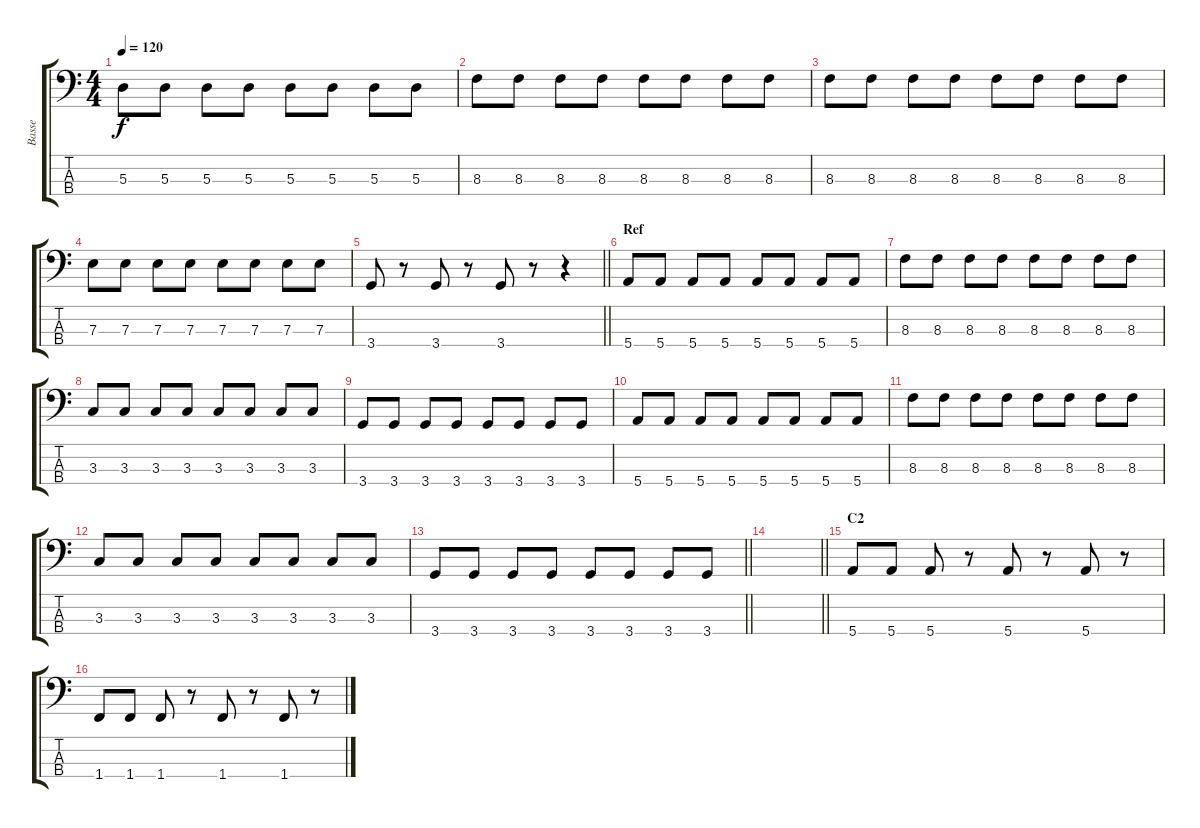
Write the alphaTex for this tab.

\track ("Basse" "Basse") {instrument electricbassfinger}
\staff {score tabs}
\tuning (G2 D2 A1 E1) {hide}
\ts (4 4)
\tempo 120
\clef f4
\ks c
5.3.8{dy f} 5.3.8 5.3.8 5.3.8 5.3.8 5.3.8 5.3.8 5.3.8 |
8.3.8 8.3.8 8.3.8 8.3.8 8.3.8 8.3.8 8.3.8 8.3.8 |
8.3.8 8.3.8 8.3.8 8.3.8 8.3.8 8.3.8 8.3.8 8.3.8 |
7.3.8 7.3.8 7.3.8 7.3.8 7.3.8 7.3.8 7.3.8 7.3.8 |
\barLineRight lightlight
3.4.8 r.8 3.4.8 r.8 3.4.8 r.8 r.4 |
\section ("" "Ref")
5.4.8 5.4.8 5.4.8 5.4.8 5.4.8 5.4.8 5.4.8 5.4.8 |
8.3.8 8.3.8 8.3.8 8.3.8 8.3.8 8.3.8 8.3.8 8.3.8 |
3.3.8 3.3.8 3.3.8 3.3.8 3.3.8 3.3.8 3.3.8 3.3.8 |
3.4.8 3.4.8 3.4.8 3.4.8 3.4.8 3.4.8 3.4.8 3.4.8 |
5.4.8 5.4.8 5.4.8 5.4.8 5.4.8 5.4.8 5.4.8 5.4.8 |
8.3.8 8.3.8 8.3.8 8.3.8 8.3.8 8.3.8 8.3.8 8.3.8 |
3.3.8 3.3.8 3.3.8 3.3.8 3.3.8 3.3.8 3.3.8 3.3.8 |
\barLineRight lightlight
3.4.8 3.4.8 3.4.8 3.4.8 3.4.8 3.4.8 3.4.8 3.4.8 |
\barLineRight lightlight
|
\section ("" "C2")
5.4.8 5.4.8 5.4.8 r.8 5.4.8 r.8 5.4.8 r.8 |
1.4.8 1.4.8 1.4.8 r.8 1.4.8 r.8 1.4.8 r.8
